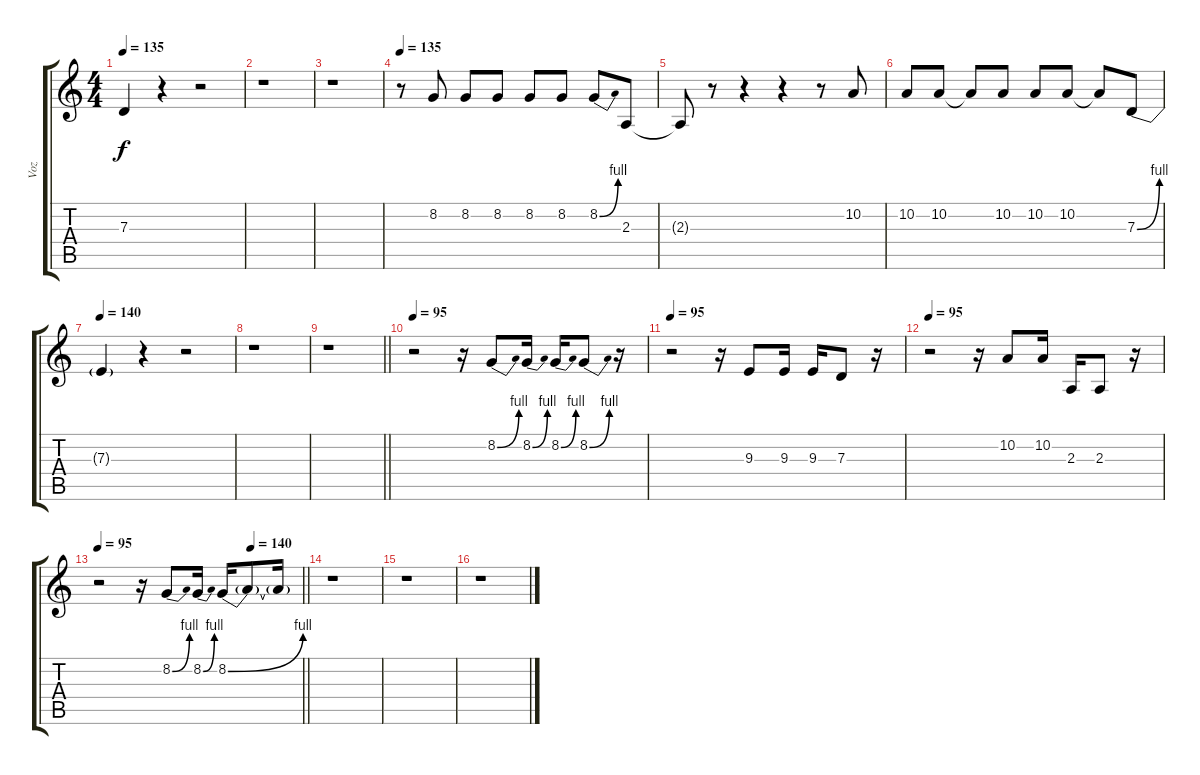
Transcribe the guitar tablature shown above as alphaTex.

\track ("Voz" "Voz") {instrument choiraahs}
\staff {score tabs}
\tuning (E4 B3 G3 D3 A2 E2) {hide}
\ts (4 4)
\tempo 135
\clef g2
\ks c
7.3{t}.4{dy f} r.4 r.2 |
r.1 |
r.1 |
\tempo 135
r.8 8.2.8 8.2.8 8.2.8 8.2.8 8.2.8 8.2{be (bend 0 0 60 4)}.8 2.3.8 |
2.3{t}.8 r.8 r.4 r.4 r.8 10.2.8 |
10.2.8 10.2.8 10.2{t}.8 10.2.8 10.2.8 10.2.8 10.2{t}.8 7.3{be (bend 0 0 60 4)}.8 |
\tempo 140
7.3{t}.4 r.4 r.2 |
r.1 |
\barLineRight lightlight
r.1 |
\tempo 95
r.2 r.16 8.2{be (bend 0 0 60 4)}.8 8.2{be (bend 0 0 60 4)}.16 8.2{be (bend 0 0 60 4)}.16 8.2{be (bend 0 0 60 4)}.8 r.16 |
\tempo 95
r.2 r.16 9.3.8 9.3.16 9.3.16 7.3.8 r.16 |
\tempo 95
r.2 r.16 10.2.8 10.2.16 2.3.16 2.3.8 r.16 |
\tempo 95
\tempo (140 0.75)
\barLineRight lightlight
r.2 r.16 8.2{be (bend 0 0 60 4)}.8 8.2{be (bend 0 0 60 4)}.16 8.2{be (bend 0 0 60 4)}.16 8.2{t}.8 8.2{t}.16 |
r.1 |
r.1 |
r.1
